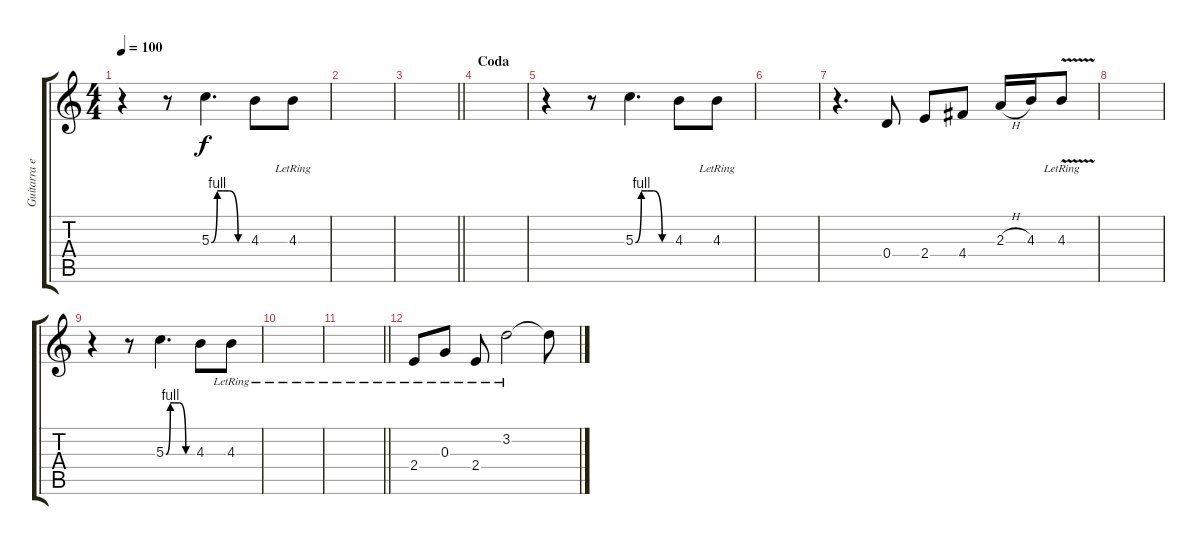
\track ("Guitarra elèctrica" "Guitarra e") {instrument electricguitarjazz}
\staff {score tabs}
\tuning (E4 B3 G3 D3 A2 E2) {hide}
\ts (4 4)
\tempo 100
\clef g2
\ks c
r.4{dy f} r.8 5.3{be (custom 0 0 10 4 20 4 30 4 45 0 60 0)}.4{d} 4.3.8 4.3{lr}.8 |
|
\barLineRight lightlight
|
\section ("" "Coda")
|
r.4 r.8 5.3{be (custom 0 0 10 4 20 4 30 4 45 0 60 0)}.4{d} 4.3.8 4.3{lr}.8 |
|
r.4{d} 0.4.8 2.4.8 4.4.8 2.3{h}.16 4.3.16 4.3{v lr}.8 |
|
r.4 r.8 5.3{be (custom 0 0 10 4 20 4 30 4 45 0 60 0)}.4{d} 4.3.8 4.3{lr}.8 |
|
\barLineRight lightlight
|
2.4{lr}.8 0.3{lr}.8 2.4{lr}.8 3.2{lr}.2 3.2{t}.8
